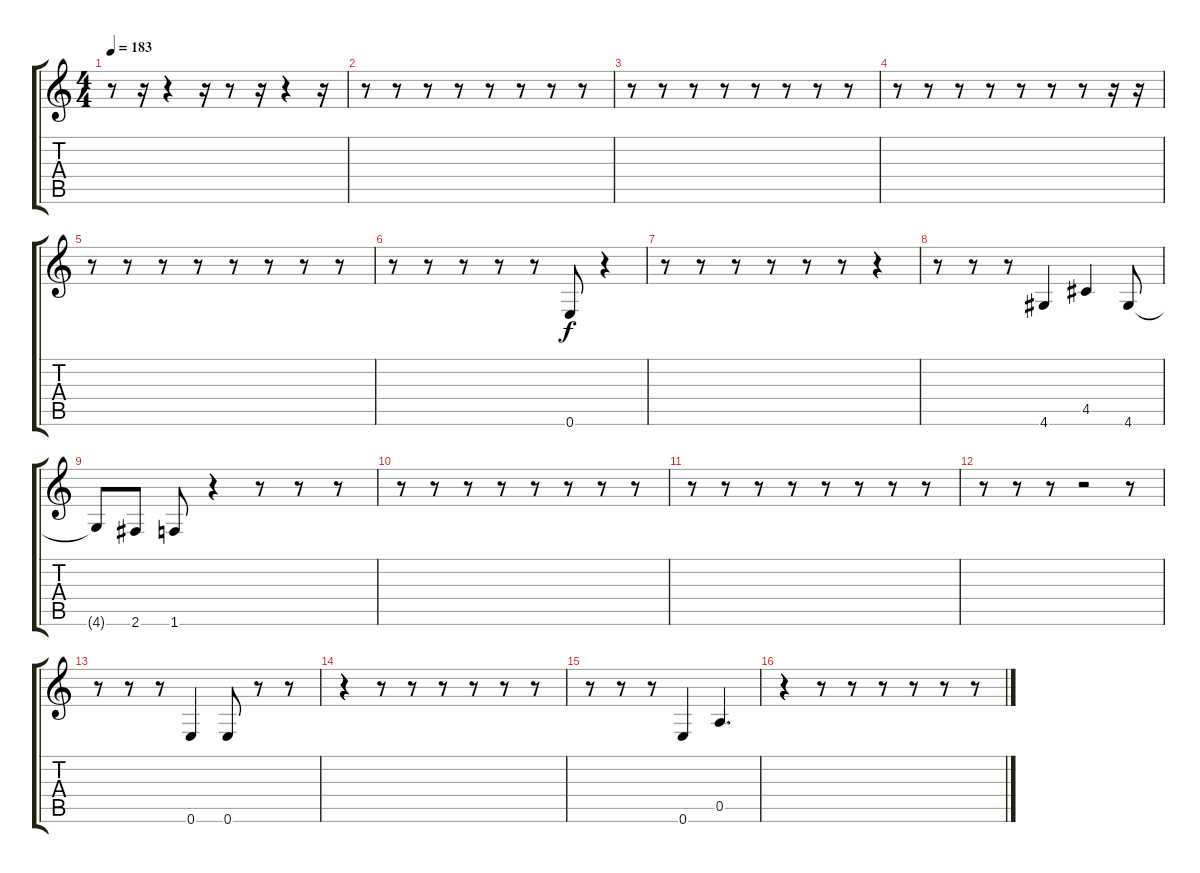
\track "" {instrument electricbassfinger}
\staff {score tabs}
\tuning (E4 B3 G3 D3 A2 E2) {hide}
\ts (4 4)
\tempo 183
\clef g2
\ks c
r.8{dy f} r.16 r.4 r.16 r.8 r.16 r.4 r.16 |
r.8 r.8 r.8 r.8 r.8 r.8 r.8 r.8 |
r.8 r.8 r.8 r.8 r.8 r.8 r.8 r.8 |
r.8 r.8 r.8 r.8 r.8 r.8 r.8 r.16 r.16 |
r.8 r.8 r.8 r.8 r.8 r.8 r.8 r.8 |
r.8 r.8 r.8 r.8 r.8 0.6.8 r.4 |
r.8 r.8 r.8 r.8 r.8 r.8 r.4 |
r.8 r.8 r.8 4.6.4 4.5.4 4.6.8 |
4.6{t}.8 2.6.8 1.6.8 r.4 r.8 r.8 r.8 |
r.8 r.8 r.8 r.8 r.8 r.8 r.8 r.8 |
r.8 r.8 r.8 r.8 r.8 r.8 r.8 r.8 |
r.8 r.8 r.8 r.2 r.8 |
r.8 r.8 r.8 0.6.4 0.6.8 r.8 r.8 |
r.4 r.8 r.8 r.8 r.8 r.8 r.8 |
r.8 r.8 r.8 0.6.4 0.5.4{d} |
r.4 r.8 r.8 r.8 r.8 r.8 r.8
